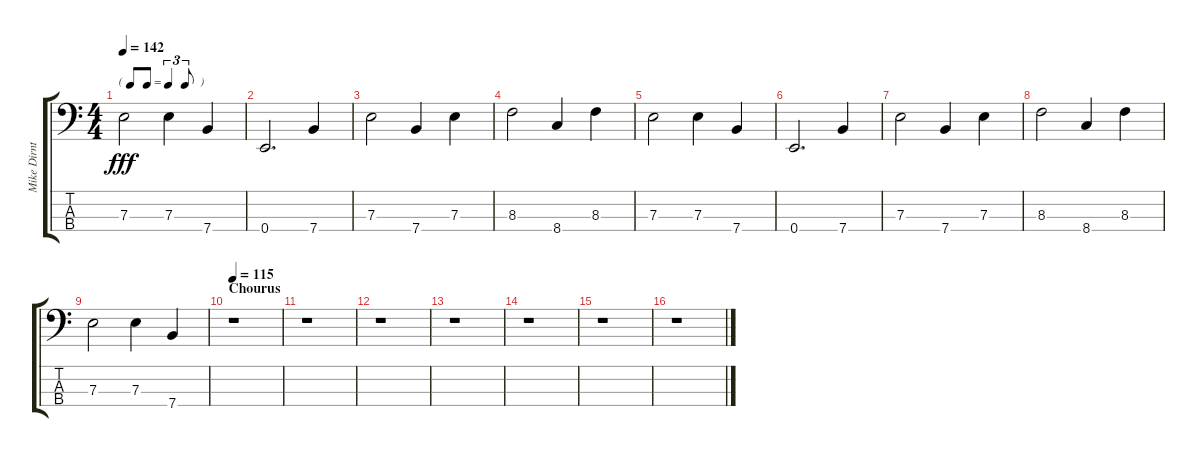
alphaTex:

\track ("Mike Dirnt" "Mike Dirnt") {instrument electricbasspick}
\staff {score tabs}
\tuning (G2 D2 A1 E1) {hide}
\ts (4 4)
\tf triplet8th
\tempo 142
\clef f4
\ks c
7.3.2{dy fff} 7.3.4 7.4.4 |
0.4.2{d} 7.4.4 |
7.3.2 7.4.4 7.3.4 |
8.3.2 8.4.4 8.3.4 |
7.3.2 7.3.4 7.4.4 |
0.4.2{d} 7.4.4 |
7.3.2 7.4.4 7.3.4 |
8.3.2 8.4.4 8.3.4 |
7.3.2 7.3.4 7.4.4 |
\section ("" "Chourus")
\tempo 115
r.1 |
r.1 |
r.1 |
r.1 |
r.1 |
r.1 |
r.1
